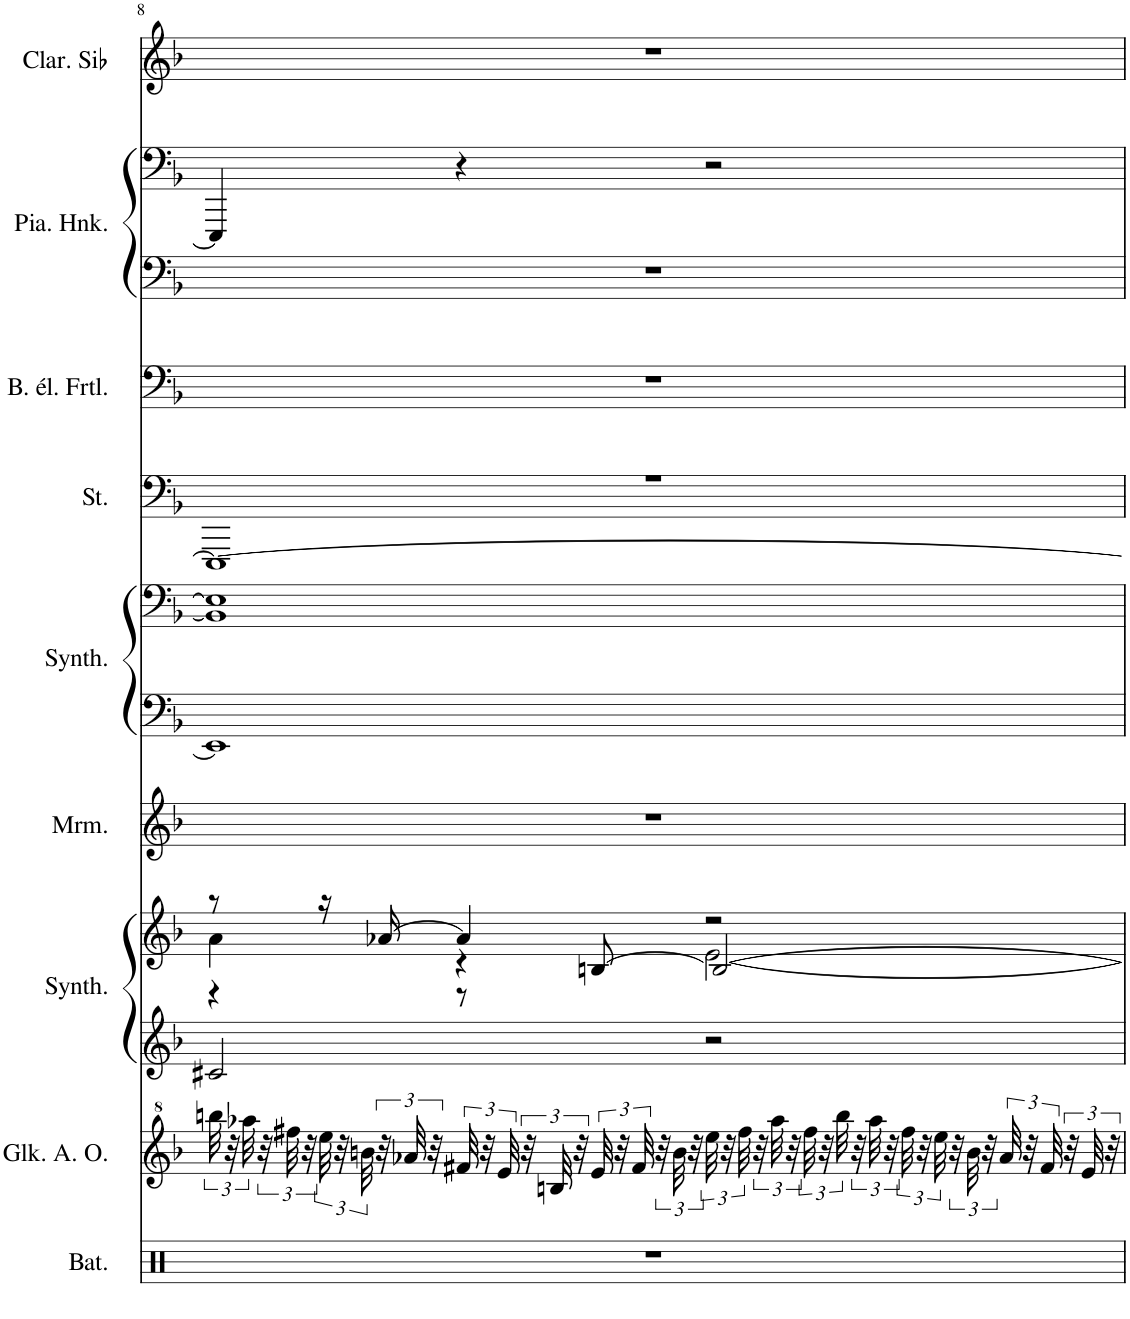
**kern	**kern	**kern	**kern	**kern	**kern	**kern	**kern	**kern	**kern	**kern	**kern
*part9	*part8	*part7	*part7	*part6	*part5	*part5	*part4	*part3	*part2	*part2	*part1
*staff12	*staff11	*staff10	*staff9	*staff8	*staff7	*staff6	*staff5	*staff4	*staff3	*staff2	*staff1
*I"Batterie	*I"Glockenspiel Alto Orff	*I"Synthétiseur de cuivres	*	*I"Marimba (double portée)	*I"Synthétiseur Pad	*	*I"Cordes	*I"Basse électrique fretless	*I"Piano Honky Tonk, We Are Th	*	*I"Clarinette en Sib
*I'Bat.	*I'Glk. A. O.	*I'Synth.	*	*I'Mrm.	*I'Synth.	*	*	*I'B. él. Frtl.	*I'Pia. Hnk.	*	*I'Clar. Sib
!!LO:PB:g=z
*clefX	*clefG^2	*clefG2	*clefG2	*clefG2	*clefF4	*clefF4	*clefF4	*clefF4	*clefF4	*clefF4	*clefG2
*	*	*	*	*	*	*	*	*Trd7c12	*	*	*Trd1c2
*k[]	*k[b-]	*k[b-]	*k[b-]	*k[b-]	*k[b-]	*k[b-]	*k[b-]	*k[b-]	*k[b-]	*k[b-]	*k[b-]
*M4/4	*M4/4	*M4/4	*M4/4	*M4/4	*M4/4	*M4/4	*M4/4	*M4/4	*M4/4	*M4/4	*M4/4
=8	=8	=8	=8	=8	=8	=8	=8	=8	=8	=8	=8
*	*	*	*^	*	*	*	*^	*	*	*	*
*	*	*	*	*^	*	*	*	*	*	*	*	*	*
1r	48bbbn\	2c#X/	8r	4a\	4r	1r	1EE]	1BBn] 1E]	1r	1EEE_	1r	1r	4EEE/]	1r
.	48r	.	.	.	.	.	.	.	.	.	.	.	.	.
.	48aaa-X\	.	.	.	.	.	.	.	.	.	.	.	.	.
.	48r	.	.	.	.	.	.	.	.	.	.	.	.	.
.	48fff#X\	.	.	.	.	.	.	.	.	.	.	.	.	.
.	48r	.	.	.	.	.	.	.	.	.	.	.	.	.
.	48eee\	.	16r	.	.	.	.	.	.	.	.	.	.	.
.	48r	.	.	.	.	.	.	.	.	.	.	.	.	.
.	48bbn\	.	.	.	.	.	.	.	.	.	.	.	.	.
.	48r	.	[16a-X/	.	.	.	.	.	.	.	.	.	.	.
.	48aa-X/	.	.	.	.	.	.	.	.	.	.	.	.	.
.	48r	.	.	.	.	.	.	.	.	.	.	.	.	.
.	48ff#X/	.	4a-/]	4r	8r	.	.	.	.	.	.	.	4r	.
.	48r	.	.	.	.	.	.	.	.	.	.	.	.	.
.	48ee/	.	.	.	.	.	.	.	.	.	.	.	.	.
.	48r	.	.	.	.	.	.	.	.	.	.	.	.	.
.	48bn/	.	.	.	.	.	.	.	.	.	.	.	.	.
.	48r	.	.	.	.	.	.	.	.	.	.	.	.	.
.	48ee/	.	.	.	[8Bn/	.	.	.	.	.	.	.	.	.
.	48r	.	.	.	.	.	.	.	.	.	.	.	.	.
.	48ff#/	.	.	.	.	.	.	.	.	.	.	.	.	.
.	48r	.	.	.	.	.	.	.	.	.	.	.	.	.
.	48bb\	.	.	.	.	.	.	.	.	.	.	.	.	.
.	48r	.	.	.	.	.	.	.	.	.	.	.	.	.
.	48eee\	2r	2r	[2e\	2B/_	.	.	.	.	.	.	.	2r	.
.	48r	.	.	.	.	.	.	.	.	.	.	.	.	.
.	48fff#\	.	.	.	.	.	.	.	.	.	.	.	.	.
.	48r	.	.	.	.	.	.	.	.	.	.	.	.	.
.	48aaa-\	.	.	.	.	.	.	.	.	.	.	.	.	.
.	48r	.	.	.	.	.	.	.	.	.	.	.	.	.
.	48fff#\	.	.	.	.	.	.	.	.	.	.	.	.	.
.	48r	.	.	.	.	.	.	.	.	.	.	.	.	.
.	48bbb\	.	.	.	.	.	.	.	.	.	.	.	.	.
.	48r	.	.	.	.	.	.	.	.	.	.	.	.	.
.	48aaa-\	.	.	.	.	.	.	.	.	.	.	.	.	.
.	48r	.	.	.	.	.	.	.	.	.	.	.	.	.
.	48fff#\	.	.	.	.	.	.	.	.	.	.	.	.	.
.	48r	.	.	.	.	.	.	.	.	.	.	.	.	.
.	48eee\	.	.	.	.	.	.	.	.	.	.	.	.	.
.	48r	.	.	.	.	.	.	.	.	.	.	.	.	.
.	48bb\	.	.	.	.	.	.	.	.	.	.	.	.	.
.	48r	.	.	.	.	.	.	.	.	.	.	.	.	.
.	48aa-/	.	.	.	.	.	.	.	.	.	.	.	.	.
.	48r	.	.	.	.	.	.	.	.	.	.	.	.	.
.	48ff#/	.	.	.	.	.	.	.	.	.	.	.	.	.
.	48r	.	.	.	.	.	.	.	.	.	.	.	.	.
.	48ee/	.	.	.	.	.	.	.	.	.	.	.	.	.
.	48r	.	.	.	.	.	.	.	.	.	.	.	.	.
*	*	*	*v	*v	*v	*	*	*	*v	*v	*	*	*	*
=	=	=	=	=	=	=	=	=	=	=	=
*-	*-	*-	*-	*-	*-	*-	*-	*-	*-	*-	*-
